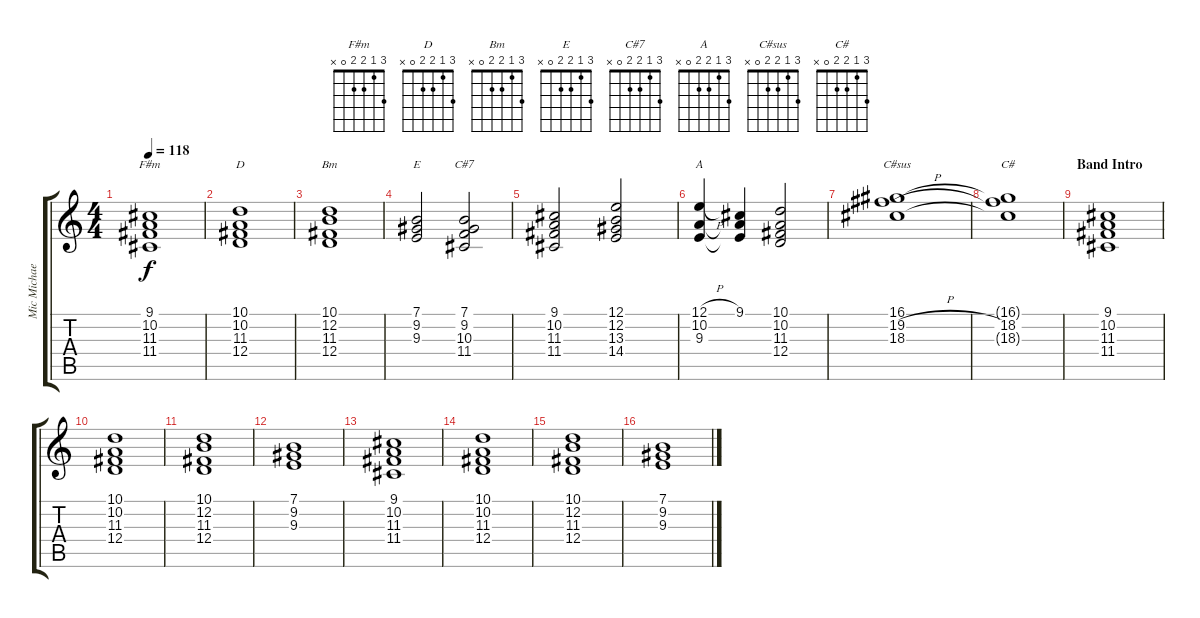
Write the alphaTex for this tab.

\track ("Mic Michaeli - PPG Wave 2.2 | Synthesiz" "Mic Michae") {instrument pad3polysynth}
\staff {score tabs}
\tuning (E4 B3 G3 D3 A2 E2) {hide}
\chord ("F#m" 3 1 2 2 0 x)
\chord ("D" 3 1 2 2 0 x)
\chord ("Bm" 3 1 2 2 0 x)
\chord ("E" 3 1 2 2 0 x)
\chord ("C#7" 3 1 2 2 0 x)
\chord ("A" 3 1 2 2 0 x)
\chord ("C#sus" 3 1 2 2 0 x)
\chord ("C#" 3 1 2 2 0 x)
\ts (4 4)
\tempo 118
\clef g2
\ks c
(9.1 10.2 11.3 11.4).1{ch "F#m" dy f} |
(10.1 10.2 11.3 12.4).1{ch "D"} |
(10.1 12.2 11.3 12.4).1{ch "Bm"} |
(7.1 9.2 9.3).2{ch "E"} (7.1 9.2 10.3 11.4).2{ch "C#7"} |
(9.1 10.2 11.3 11.4).2 (12.1 12.2 13.3 14.4).2 |
(12.1{h} 10.2 9.3).4{ch "A"} (9.1 10.2{t} 9.3{t}).4 (10.1 10.2 11.3 12.4).2 |
(16.1 19.2{h} 18.3).1{ch "C#sus"} |
(16.1{t} 18.2 18.3{t}).1{ch "C#"} |
\section ("" "Band Intro")
(9.1 10.2 11.3 11.4).1 |
(10.1 10.2 11.3 12.4).1 |
(10.1 12.2 11.3 12.4).1 |
(7.1 9.2 9.3).1 |
(9.1 10.2 11.3 11.4).1 |
(10.1 10.2 11.3 12.4).1 |
(10.1 12.2 11.3 12.4).1 |
(7.1 9.2 9.3).1
